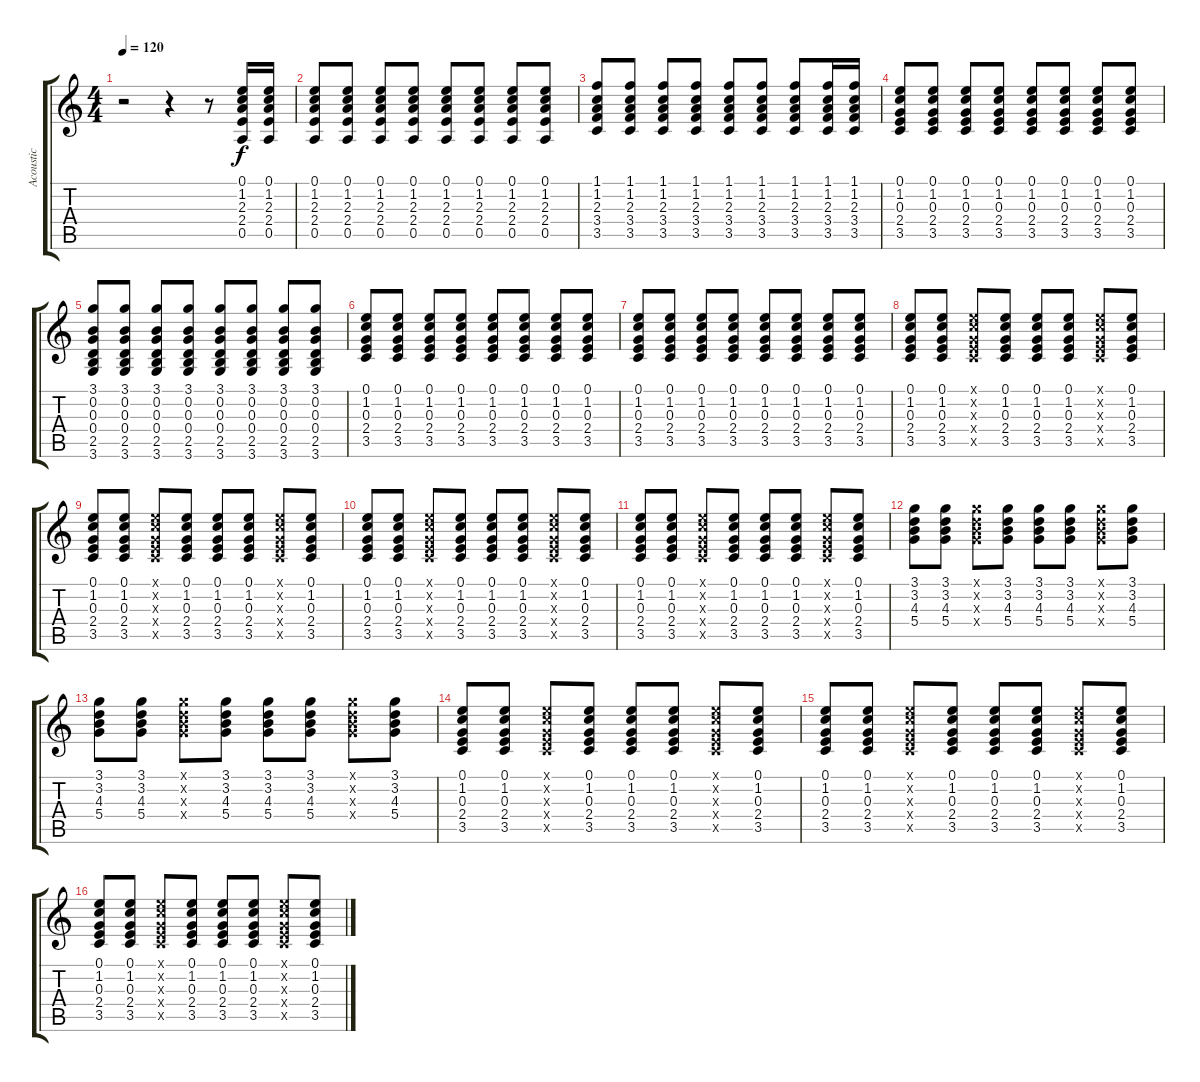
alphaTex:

\track ("Acoustic" "Acoustic") {instrument acousticguitarsteel}
\staff {score tabs}
\tuning (E4 B3 G3 D3 A2 E2) {hide}
\ts (4 4)
\tempo 120
\clef g2
\ks c
r.2{dy f instrument acousticguitarsteel} r.4 r.8 (0.1 1.2 2.3 2.4 0.5).16 (0.1 1.2 2.3 2.4 0.5).16 |
(0.1 1.2 2.3 2.4 0.5).8 (0.1 1.2 2.3 2.4 0.5).8 (0.1 1.2 2.3 2.4 0.5).8 (0.1 1.2 2.3 2.4 0.5).8 (0.1 1.2 2.3 2.4 0.5).8 (0.1 1.2 2.3 2.4 0.5).8 (0.1 1.2 2.3 2.4 0.5).8 (0.1 1.2 2.3 2.4 0.5).8 |
(1.1 1.2 2.3 3.4 3.5).8 (1.1 1.2 2.3 3.4 3.5).8 (1.1 1.2 2.3 3.4 3.5).8 (1.1 1.2 2.3 3.4 3.5).8 (1.1 1.2 2.3 3.4 3.5).8 (1.1 1.2 2.3 3.4 3.5).8 (1.1 1.2 2.3 3.4 3.5).8 (1.1 1.2 2.3 3.4 3.5).16 (1.1 1.2 2.3 3.4 3.5).16 |
(0.1 1.2 0.3 2.4 3.5).8 (0.1 1.2 0.3 2.4 3.5).8 (0.1 1.2 0.3 2.4 3.5).8 (0.1 1.2 0.3 2.4 3.5).8 (0.1 1.2 0.3 2.4 3.5).8 (0.1 1.2 0.3 2.4 3.5).8 (0.1 1.2 0.3 2.4 3.5).8 (0.1 1.2 0.3 2.4 3.5).8 |
(3.1 0.2 0.3 0.4 2.5 3.6).8 (3.1 0.2 0.3 0.4 2.5 3.6).8 (3.1 0.2 0.3 0.4 2.5 3.6).8 (3.1 0.2 0.3 0.4 2.5 3.6).8 (3.1 0.2 0.3 0.4 2.5 3.6).8 (3.1 0.2 0.3 0.4 2.5 3.6).8 (3.1 0.2 0.3 0.4 2.5 3.6).8 (3.1 0.2 0.3 0.4 2.5 3.6).8 |
(0.1 1.2 0.3 2.4 3.5).8 (0.1 1.2 0.3 2.4 3.5).8 (0.1 1.2 0.3 2.4 3.5).8 (0.1 1.2 0.3 2.4 3.5).8 (0.1 1.2 0.3 2.4 3.5).8 (0.1 1.2 0.3 2.4 3.5).8 (0.1 1.2 0.3 2.4 3.5).8 (0.1 1.2 0.3 2.4 3.5).8 |
(0.1 1.2 0.3 2.4 3.5).8 (0.1 1.2 0.3 2.4 3.5).8 (0.1 1.2 0.3 2.4 3.5).8 (0.1 1.2 0.3 2.4 3.5).8 (0.1 1.2 0.3 2.4 3.5).8 (0.1 1.2 0.3 2.4 3.5).8 (0.1 1.2 0.3 2.4 3.5).8 (0.1 1.2 0.3 2.4 3.5).8 |
(0.1 1.2 0.3 2.4 3.5).8 (0.1 1.2 0.3 2.4 3.5).8 (0.1{x} 1.2{x} 0.3{x} 2.4{x} 3.5{x}).8 (0.1 1.2 0.3 2.4 3.5).8 (0.1 1.2 0.3 2.4 3.5).8 (0.1 1.2 0.3 2.4 3.5).8 (0.1{x} 1.2{x} 0.3{x} 2.4{x} 3.5{x}).8 (0.1 1.2 0.3 2.4 3.5).8 |
(0.1 1.2 0.3 2.4 3.5).8 (0.1 1.2 0.3 2.4 3.5).8 (0.1{x} 1.2{x} 0.3{x} 2.4{x} 3.5{x}).8 (0.1 1.2 0.3 2.4 3.5).8 (0.1 1.2 0.3 2.4 3.5).8 (0.1 1.2 0.3 2.4 3.5).8 (0.1{x} 1.2{x} 0.3{x} 2.4{x} 3.5{x}).8 (0.1 1.2 0.3 2.4 3.5).8 |
(0.1 1.2 0.3 2.4 3.5).8 (0.1 1.2 0.3 2.4 3.5).8 (0.1{x} 1.2{x} 0.3{x} 2.4{x} 3.5{x}).8 (0.1 1.2 0.3 2.4 3.5).8 (0.1 1.2 0.3 2.4 3.5).8 (0.1 1.2 0.3 2.4 3.5).8 (0.1{x} 1.2{x} 0.3{x} 2.4{x} 3.5{x}).8 (0.1 1.2 0.3 2.4 3.5).8 |
(0.1 1.2 0.3 2.4 3.5).8 (0.1 1.2 0.3 2.4 3.5).8 (0.1{x} 1.2{x} 0.3{x} 2.4{x} 3.5{x}).8 (0.1 1.2 0.3 2.4 3.5).8 (0.1 1.2 0.3 2.4 3.5).8 (0.1 1.2 0.3 2.4 3.5).8 (0.1{x} 1.2{x} 0.3{x} 2.4{x} 3.5{x}).8 (0.1 1.2 0.3 2.4 3.5).8 |
(3.1 3.2 4.3 5.4).8 (3.1 3.2 4.3 5.4).8 (3.1{x} 3.2{x} 4.3{x} 5.4{x}).8 (3.1 3.2 4.3 5.4).8 (3.1 3.2 4.3 5.4).8 (3.1 3.2 4.3 5.4).8 (3.1{x} 3.2{x} 4.3{x} 5.4{x}).8 (3.1 3.2 4.3 5.4).8 |
(3.1 3.2 4.3 5.4).8 (3.1 3.2 4.3 5.4).8 (3.1{x} 3.2{x} 4.3{x} 5.4{x}).8 (3.1 3.2 4.3 5.4).8 (3.1 3.2 4.3 5.4).8 (3.1 3.2 4.3 5.4).8 (3.1{x} 3.2{x} 4.3{x} 5.4{x}).8 (3.1 3.2 4.3 5.4).8 |
(0.1 1.2 0.3 2.4 3.5).8 (0.1 1.2 0.3 2.4 3.5).8 (0.1{x} 1.2{x} 0.3{x} 2.4{x} 3.5{x}).8 (0.1 1.2 0.3 2.4 3.5).8 (0.1 1.2 0.3 2.4 3.5).8 (0.1 1.2 0.3 2.4 3.5).8 (0.1{x} 1.2{x} 0.3{x} 2.4{x} 3.5{x}).8 (0.1 1.2 0.3 2.4 3.5).8 |
(0.1 1.2 0.3 2.4 3.5).8 (0.1 1.2 0.3 2.4 3.5).8 (0.1{x} 1.2{x} 0.3{x} 2.4{x} 3.5{x}).8 (0.1 1.2 0.3 2.4 3.5).8 (0.1 1.2 0.3 2.4 3.5).8 (0.1 1.2 0.3 2.4 3.5).8 (0.1{x} 1.2{x} 0.3{x} 2.4{x} 3.5{x}).8 (0.1 1.2 0.3 2.4 3.5).8 |
(0.1 1.2 0.3 2.4 3.5).8 (0.1 1.2 0.3 2.4 3.5).8 (0.1{x} 1.2{x} 0.3{x} 2.4{x} 3.5{x}).8 (0.1 1.2 0.3 2.4 3.5).8 (0.1 1.2 0.3 2.4 3.5).8 (0.1 1.2 0.3 2.4 3.5).8 (0.1{x} 1.2{x} 0.3{x} 2.4{x} 3.5{x}).8 (0.1 1.2 0.3 2.4 3.5).8
